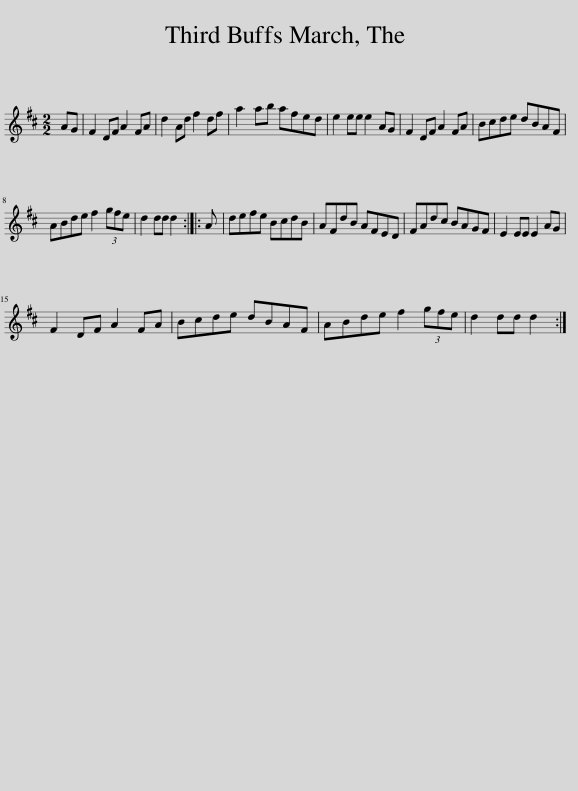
X:1
L:1/8
M:2/2
I:linebreak $
K:D
V:1 treble
V:1
 AG | F2 DF A2 FA | d2 Ad f2 df | a2 ab afed | e2 ee e2 AG | %5
 F2 DF A2 FA | Bcde dBAF |$ ABde f2 (3gfe | d2 dd d2 :: A | %10
 defe BcdB | AFdB AFED | FAdc BAGF | E2 EE E2 AG |$ F2 DF A2 FA | %15
 Bcde dBAF | ABde f2 (3gfe | d2 dd d2 :| %18
